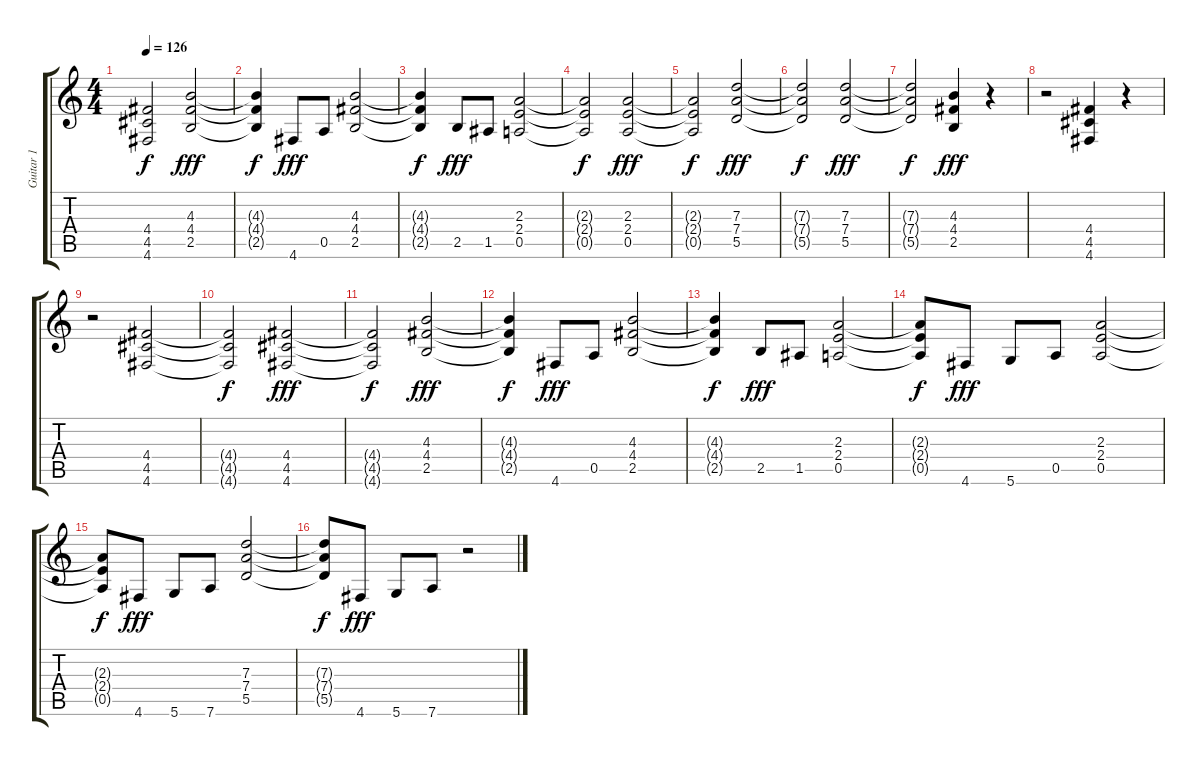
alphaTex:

\track ("Guitar 1" "Guitar 1") {instrument distortionguitar}
\staff {score tabs}
\tuning (E4 B3 G3 D3 A2 D2) {hide}
\ts (4 4)
\tempo 126
\clef g2
\ks c
(4.4{t} 4.5{t} 4.6{t}).2{dy f} (4.3 4.4 2.5).2{dy fff} |
(4.3{t} 4.4{t} 2.5{t}).4{dy f} 4.6.8{dy fff} 0.5.8 (4.3 4.4 2.5).2 |
(4.3{t} 4.4{t} 2.5{t}).4{dy f} 2.5.8{dy fff} 1.5.8 (2.3 2.4 0.5).2 |
(2.3{t} 2.4{t} 0.5{t}).2{dy f} (2.3 2.4 0.5).2{dy fff} |
(2.3{t} 2.4{t} 0.5{t}).2{dy f} (7.3 7.4 5.5).2{dy fff} |
(7.3{t} 7.4{t} 5.5{t}).2{dy f} (7.3 7.4 5.5).2{dy fff} |
(7.3{t} 7.4{t} 5.5{t}).2{dy f} (4.3 4.4 2.5).4{dy fff} r.4 |
r.2 (4.4 4.5 4.6).4 r.4 |
r.2 (4.4 4.5 4.6).2 |
(4.4{t} 4.5{t} 4.6{t}).2{dy f} (4.4 4.5 4.6).2{dy fff} |
(4.4{t} 4.5{t} 4.6{t}).2{dy f} (4.3 4.4 2.5).2{dy fff} |
(4.3{t} 4.4{t} 2.5{t}).4{dy f} 4.6.8{dy fff} 0.5.8 (4.3 4.4 2.5).2 |
(4.3{t} 4.4{t} 2.5{t}).4{dy f} 2.5.8{dy fff} 1.5.8 (2.3 2.4 0.5).2 |
(2.3{t} 2.4{t} 0.5{t}).8{dy f} 4.6.8{dy fff} 5.6.8 0.5.8 (2.3 2.4 0.5).2 |
(2.3{t} 2.4{t} 0.5{t}).8{dy f} 4.6.8{dy fff} 5.6.8 7.6.8 (7.3 7.4 5.5).2 |
(7.3{t} 7.4{t} 5.5{t}).8{dy f} 4.6.8{dy fff} 5.6.8 7.6.8 r.2
